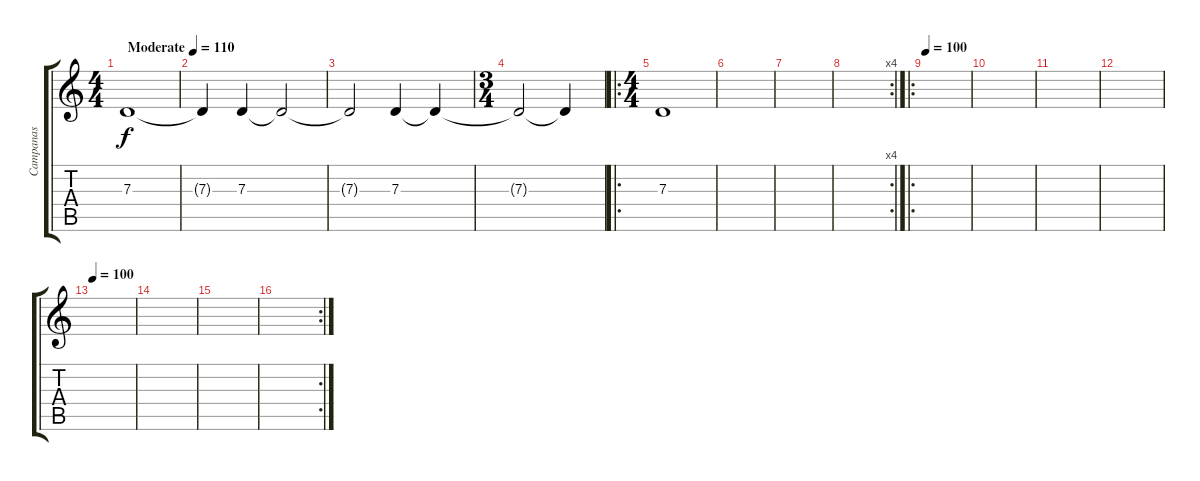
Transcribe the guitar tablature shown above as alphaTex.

\track ("Campanas" "Campanas") {instrument tubularbells}
\staff {score tabs}
\tuning (E4 B3 G3 D3 A2 E2) {hide}
\ts (4 4)
\tempo (110 "Moderate")
\clef g2
\ks c
7.3.1{dy f instrument tubularbells} |
7.3{t}.4 7.3.4 7.3{t}.2 |
7.3{t}.2 7.3.4 7.3{t}.4 |
\ts (3 4)
7.3{t}.2 7.3{t}.4 |
\ro
\ts (4 4)
7.3.1 |
|
|
\rc 4
|
\ro
\tempo 100
|
|
|
|
\tempo 100
|
|
|
\rc 2
